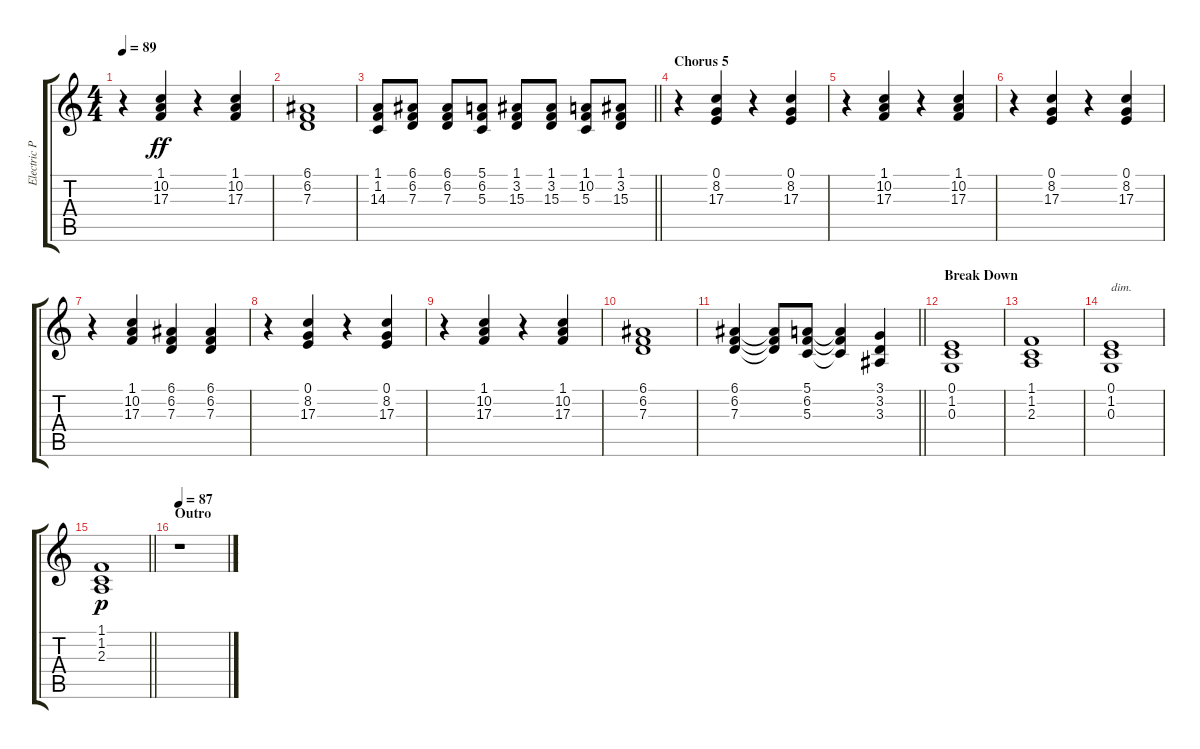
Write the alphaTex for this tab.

\track ("Electric Piano" "Electric P") {instrument rockorgan}
\staff {score tabs}
\tuning (E4 B3 G3 D3 A2 E2) {hide}
\ts (4 4)
\tempo 89
\clef g2
\ks c
r.4{dy ff} (1.1 10.2 17.3).4 r.4 (1.1 10.2 17.3).4 |
(6.1 6.2 7.3).1 |
\barLineRight lightlight
(1.1 1.2 14.3).8 (6.1 6.2 7.3).8 (6.1 6.2 7.3).8 (5.1 6.2 5.3).8 (1.1 3.2 15.3).8 (1.1 3.2 15.3).8 (1.1 10.2 5.3).8 (1.1 3.2 15.3).8 |
\section ("" "Chorus 5")
r.4 (0.1 8.2 17.3).4 r.4 (0.1 8.2 17.3).4 |
r.4 (1.1 10.2 17.3).4 r.4 (1.1 10.2 17.3).4 |
r.4 (0.1 8.2 17.3).4 r.4 (0.1 8.2 17.3).4 |
r.4 (1.1 10.2 17.3).4 (6.1 6.2 7.3).4 (6.1 6.2 7.3).4 |
r.4 (0.1 8.2 17.3).4 r.4 (0.1 8.2 17.3).4 |
r.4 (1.1 10.2 17.3).4 r.4 (1.1 10.2 17.3).4 |
(6.1 6.2 7.3).1 |
\barLineRight lightlight
(6.1 6.2 7.3).4 (6.1{t} 6.2{t} 7.3{t}).8 (5.1 6.2 5.3).8 (5.1{t} 6.2{t} 5.3{t}).4 (3.1 3.2 3.3).4 |
\section ("" "Break Down")
(0.1 1.2 0.3).1 |
(1.1 1.2 2.3).1 |
(0.1 1.2 0.3).1{txt "dim."} |
\barLineRight lightlight
(1.1 1.2 2.3).1{dy p} |
\section ("" "Outro")
\tempo 87
r.1
